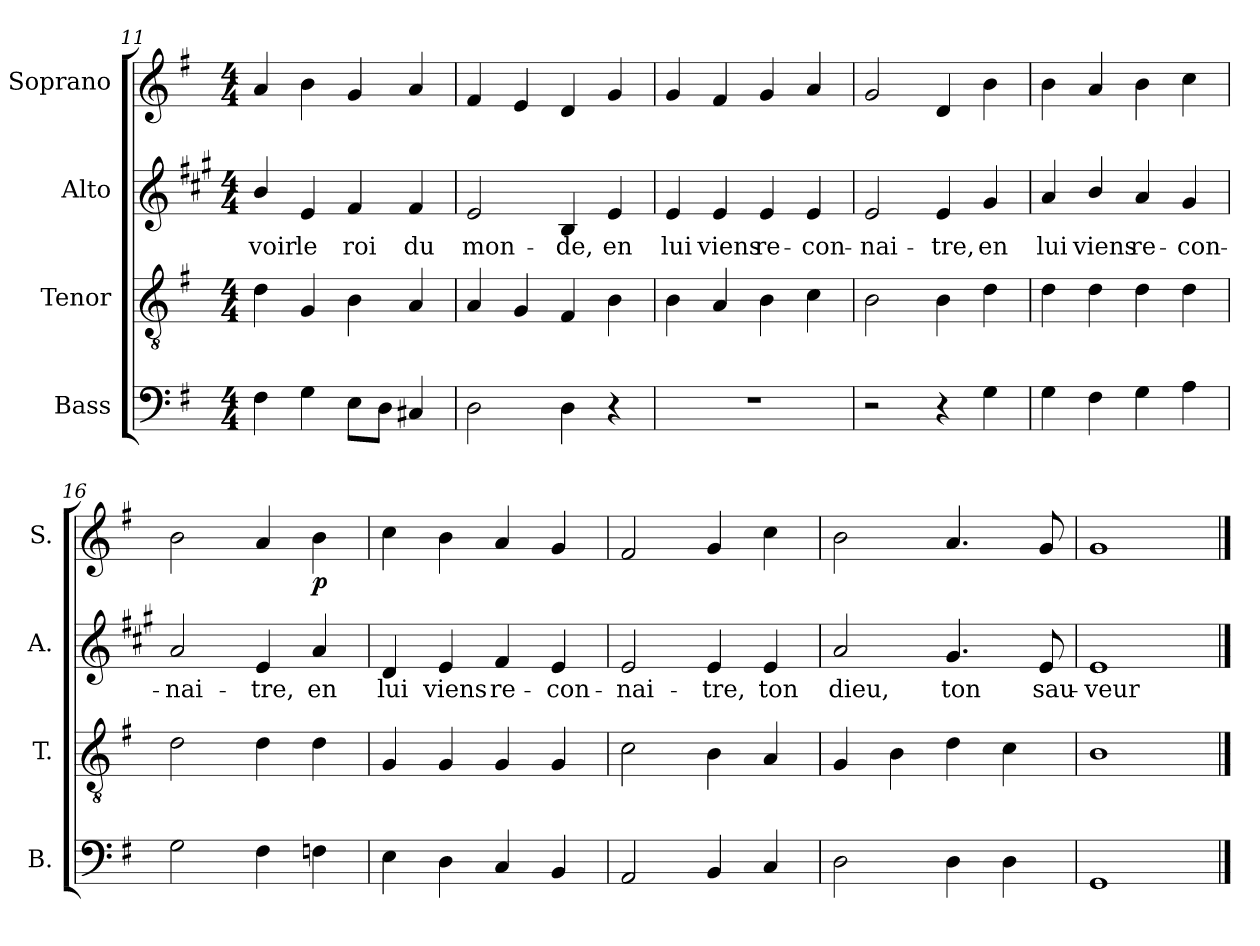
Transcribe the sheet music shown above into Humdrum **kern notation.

**kern	**kern	**kern	**text	**kern	**dynam
*part4	*part3	*part2	*part2	*part1	*part1
*staff4	*staff3	*staff2	*staff2	*staff1	*staff1
*I"Bass	*I"Tenor	*I"Alto	*	*I"Soprano	*
*I'B.	*I'T.	*I'A.	*	*I'S.	*
*clefF4	*clefGv2	*clefG2	*	*clefG2	*
*	*	*ITrd1c2	*	*	*
*k[f#]	*k[f#]	*k[f#]	*	*k[f#]	*
*M4/4	*M4/4	*M4/4	*	*M4/4	*
=11	=11	=11	=11	=11	=11
!	!	!	!LO:LY:b	!	!
4F#\	4d\	4a/	voir	4a/	.
!	!	!	!LO:LY:b	!	!
4G\	4G/	4d/	le	4b\	.
!	!	!	!LO:LY:b	!	!
8E\L	4B\	4e/	roi	4g/	.
8D\J	.	.	.	.	.
!	!	!	!LO:LY:b	!	!
4C#X/	4A/	4e/	du	4a/	.
=12	=12	=12	=12	=12	=12
!	!	!	!LO:LY:b	!	!
2D\	4A/	2d/	mon-	4f#/	.
.	4G/	.	.	4e/	.
!	!	!	!LO:LY:b	!	!
4D\	4F#/	4A/	-de,	4d/	.
!	!	!	!LO:LY:b	!	!
4r	4B\	4d/	en	4g/	.
=13	=13	=13	=13	=13	=13
!	!	!	!LO:LY:b	!	!
1r	4B\	4d/	lui	4g/	.
!	!	!	!LO:LY:b	!	!
.	4A/	4d/	viens	4f#/	.
!	!	!	!LO:LY:b	!	!
.	4B\	4d/	re-	4g/	.
!	!	!	!LO:LY:b	!	!
.	4c\	4d/	-con-	4a/	.
!!LO:PB:g=z
=14	=14	=14	=14	=14	=14
!	!	!	!LO:LY:b	!	!
2r	2B\	2d/	-nai-	2g/	.
!	!	!	!LO:LY:b	!	!
4r	4B\	4d/	-tre,	4d/	.
!	!	!	!LO:LY:b	!	!
4G\	4d\	4f#/	en	4b\	.
=15	=15	=15	=15	=15	=15
!	!	!	!LO:LY:b	!	!
4G\	4d\	4g/	lui	4b\	.
!	!	!	!LO:LY:b	!	!
4F#\	4d\	4a/	viens	4a/	.
!	!	!	!LO:LY:b	!	!
4G\	4d\	4g/	re-	4b\	.
!	!	!	!LO:LY:b	!	!
4A\	4d\	4f#/	-con-	4cc\	.
=16	=16	=16	=16	=16	=16
!	!	!	!LO:LY:b	!	!
2G\	2d\	2g/	-nai-	2b\	.
!	!	!	!LO:LY:b	!	!
4F#\	4d\	4d/	-tre,	4a/	.
!	!	!	!LO:LY:b	!	!LO:DY:b
4Fn\	4d\	4g/	en	4b\	p
=17	=17	=17	=17	=17	=17
!	!	!	!LO:LY:b	!	!
4E\	4G/	4c/	lui	4cc\	.
!	!	!	!LO:LY:b	!	!
4D\	4G/	4d/	viens	4b\	.
!	!	!	!LO:LY:b	!	!
4C/	4G/	4e/	re-	4a/	.
!	!	!	!LO:LY:b	!	!
4BB/	4G/	4d/	-con-	4g/	.
=18	=18	=18	=18	=18	=18
!	!	!	!LO:LY:b	!	!
2AA/	2c\	2d/	-nai-	2f#/	.
!	!	!	!LO:LY:b	!	!
4BB/	4B\	4d/	-tre,	4g/	.
!	!	!	!LO:LY:b	!	!
4C/	4A/	4d/	ton	4cc\	.
=19	=19	=19	=19	=19	=19
!	!	!	!LO:LY:b	!	!
2D\	4G/	2g/	dieu,	2b\	.
.	4B\	.	.	.	.
!	!	!	!LO:LY:b	!	!
4D\	4d\	4.f#/	ton	4.a/	.
4D\	4c\	.	.	.	.
!	!	!	!LO:LY:b	!	!
.	.	8d/	sau-	8g/	.
=20	=20	=20	=20	=20	=20
!	!	!	!LO:LY:b	!	!
1GG	1B	1d	-veur	1g	.
==	==	==	==	==	==
*-	*-	*-	*-	*-	*-
